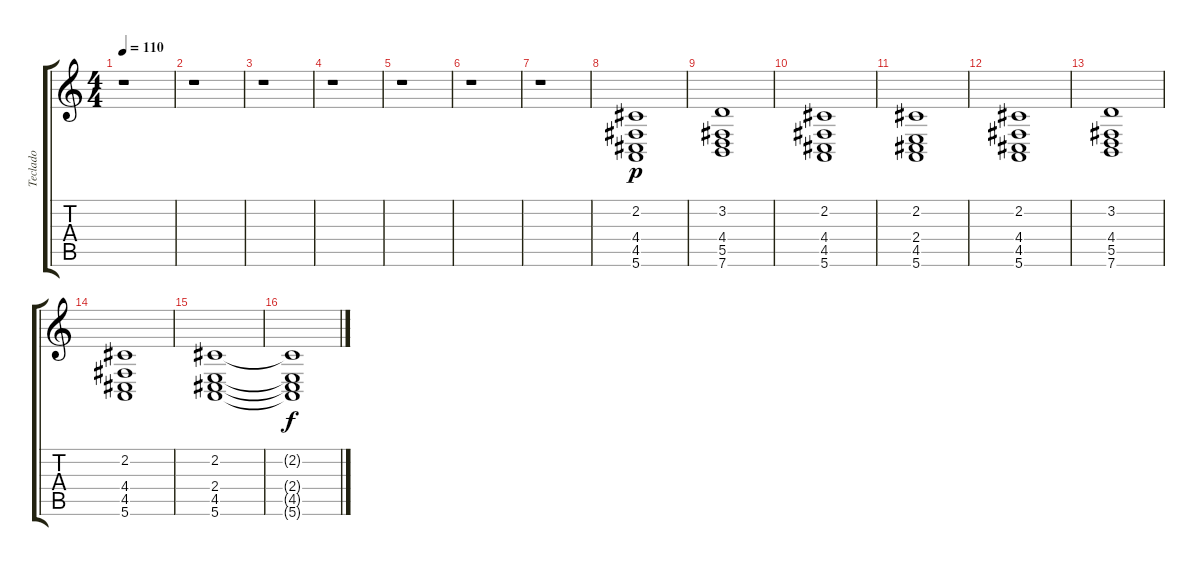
\track ("Teclado" "Teclado") {instrument stringensemble1}
\staff {score tabs}
\tuning (E4 B3 G3 D3 A2 E2) {hide}
\ts (4 4)
\tempo 110
\clef g2
\ks c
r.1{dy f} |
r.1 |
r.1 |
r.1 |
r.1 |
r.1 |
r.1 |
(2.2 4.4 4.5 5.6).1{dy p instrument churchorgan} |
(3.2 4.4 5.5 7.6).1 |
(2.2 4.4 4.5 5.6).1 |
(2.2 2.4 4.5 5.6).1 |
(2.2 4.4 4.5 5.6).1{instrument churchorgan} |
(3.2 4.4 5.5 7.6).1 |
(2.2 4.4 4.5 5.6).1 |
(2.2 2.4 4.5 5.6).1 |
(2.2{t} 2.4{t} 4.5{t} 5.6{t}).1{dy f}
